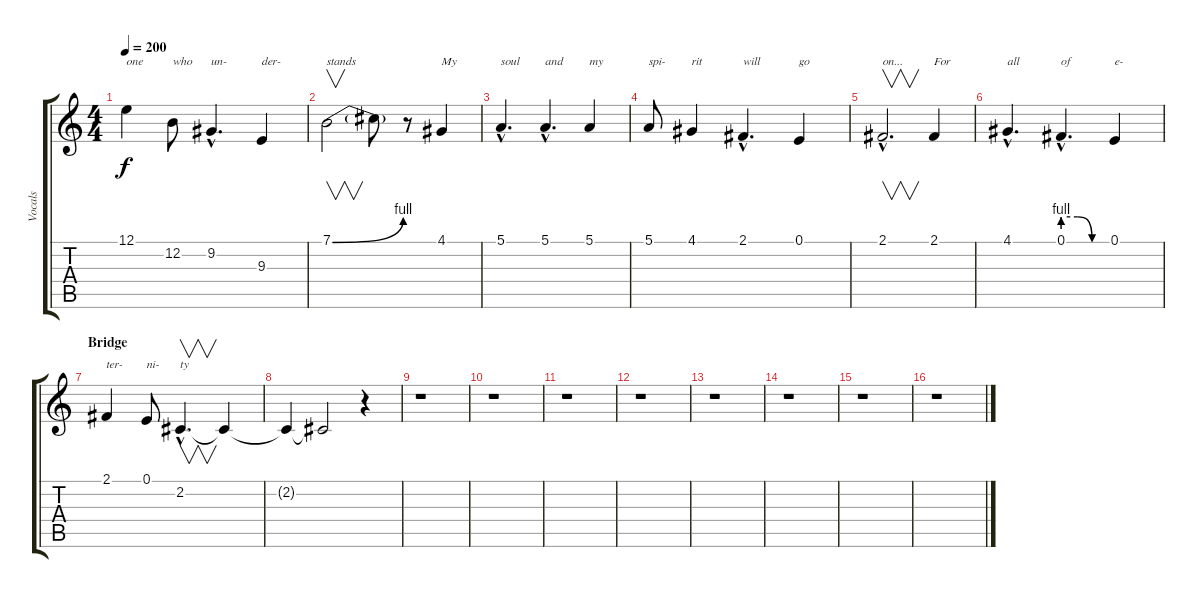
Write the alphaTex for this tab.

\track ("Vocals" "Vocals") {instrument lead2sawtooth}
\staff {score tabs}
\tuning (E4 B3 G3 D3 A2 E2) {hide}
\ts (4 4)
\tempo 200
\clef g2
\ks c
12.1.4{txt "one" dy f} 12.2.8{txt "who"} 9.2{hac}.4{d txt "un-"} 9.3.4{txt "der-"} |
7.1{be (bend 0 0 60 4)}.2{v txt "stands"} 7.1{t}.8 r.8 4.1.4{txt "My"} |
5.1{hac}.4{d txt "soul"} 5.1{hac}.4{d txt "and"} 5.1.4{txt "my"} |
5.1.8{txt "spi-"} 4.1.4{txt "rit"} 2.1{hac}.4{d txt "will"} 0.1.4{txt "go"} |
2.1{hac}.2{v d txt "on..."} 2.1.4{txt "For"} |
4.1{hac}.4{d txt "all"} 0.1{be (custom 0 4 20 4 40 0 60 0) hac}.4{d txt "of"} 0.1.4{txt "e-"} |
\section ("" "Bridge")
2.1.4{txt "ter-"} 0.1.8{txt "ni-"} 2.2{hac}.4{v d txt "ty"} 2.2{t}.4 |
2.2{t}.4 2.2{t}.2 r.4 |
r.1 |
r.1 |
r.1 |
r.1 |
r.1 |
r.1 |
r.1 |
r.1
